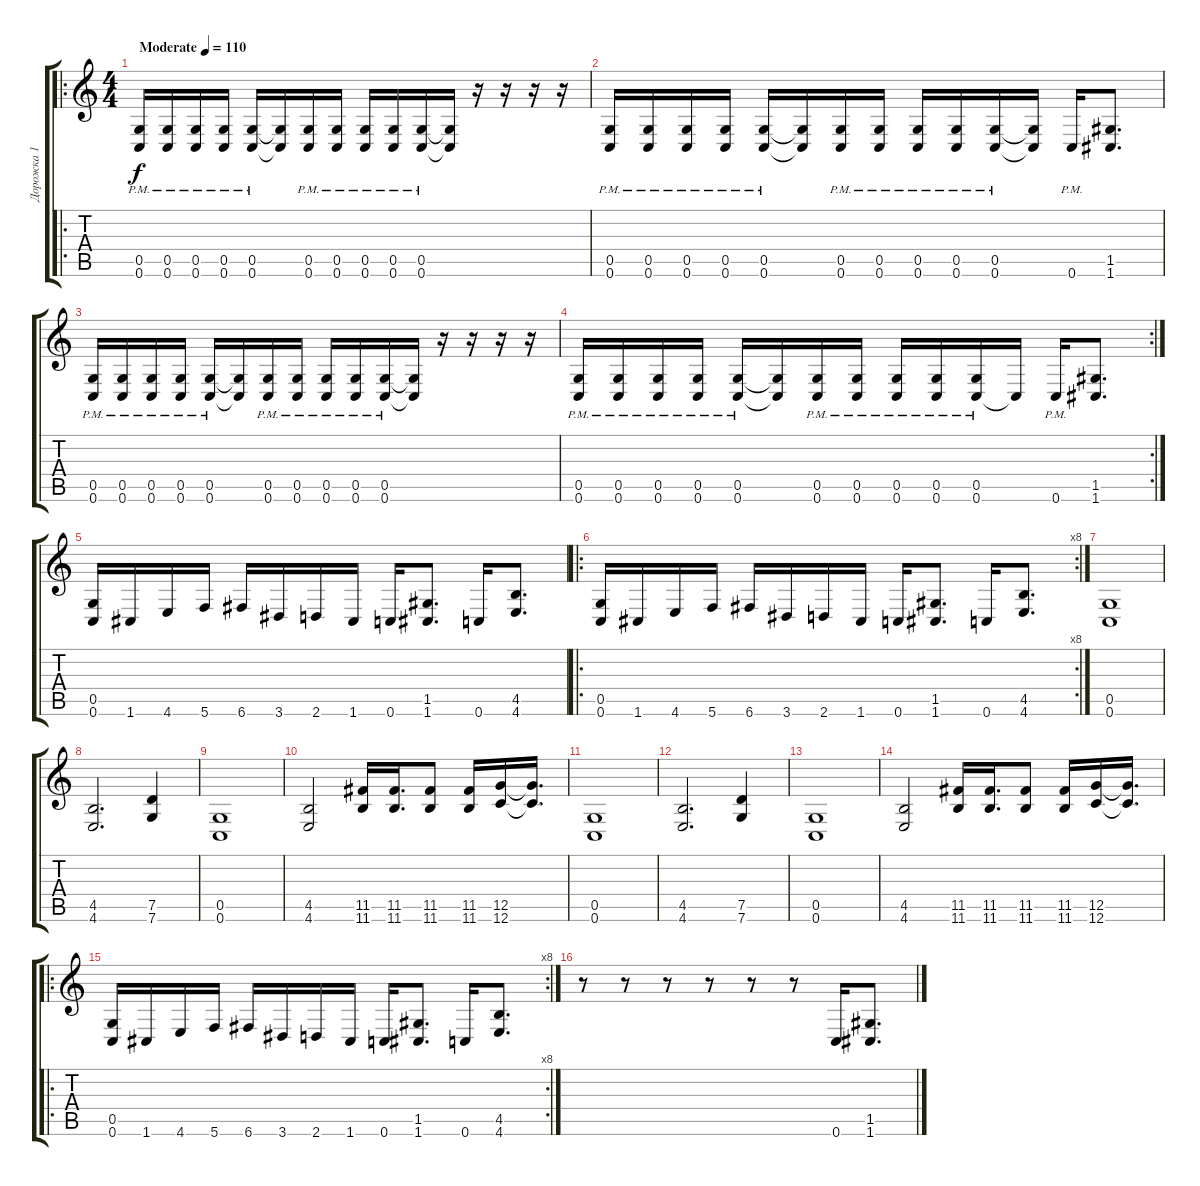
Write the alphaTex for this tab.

\track ("Дорожка 1" "Дорожка 1") {instrument overdrivenguitar}
\staff {score tabs}
\tuning (D4 A3 F3 C3 G2 C2) {hide}
\ro
\ts (4 4)
\tempo (110 "Moderate")
\clef g2
\ks c
(0.5{pm} 0.6{pm}).16{dy f instrument overdrivenguitar} (0.5{pm} 0.6{pm}).16 (0.5{pm} 0.6{pm}).16 (0.5{pm} 0.6{pm}).16 (0.5{pm} 0.6{pm}).16 (0.5{t} 0.6{t}).16 (0.5{pm} 0.6{pm}).16 (0.5{pm} 0.6{pm}).16 (0.5{pm} 0.6{pm}).16 (0.5{pm} 0.6{pm}).16 (0.5{pm} 0.6{pm}).16 (0.5{t} 0.6{t}).16 r.16 r.16 r.16 r.16 |
(0.5{pm} 0.6{pm}).16 (0.5{pm} 0.6{pm}).16 (0.5{pm} 0.6{pm}).16 (0.5{pm} 0.6{pm}).16 (0.5{pm} 0.6{pm}).16 (0.5{t} 0.6{t}).16 (0.5{pm} 0.6{pm}).16 (0.5{pm} 0.6{pm}).16 (0.5{pm} 0.6{pm}).16 (0.5{pm} 0.6{pm}).16 (0.5{pm} 0.6{pm}).16 (0.5{t} 0.6{t}).16 0.6{pm}.16 (1.5 1.6).8{d} |
(0.5{pm} 0.6{pm}).16 (0.5{pm} 0.6{pm}).16 (0.5{pm} 0.6{pm}).16 (0.5{pm} 0.6{pm}).16 (0.5{pm} 0.6{pm}).16 (0.5{t} 0.6{t}).16 (0.5{pm} 0.6{pm}).16 (0.5{pm} 0.6{pm}).16 (0.5{pm} 0.6{pm}).16 (0.5{pm} 0.6{pm}).16 (0.5{pm} 0.6{pm}).16 (0.5{t} 0.6{t}).16 r.16 r.16 r.16 r.16 |
\rc 2
(0.5{pm} 0.6{pm}).16 (0.5{pm} 0.6{pm}).16 (0.5{pm} 0.6{pm}).16 (0.5{pm} 0.6{pm}).16 (0.5{pm} 0.6{pm}).16 (0.5{t} 0.6{t}).16 (0.5{pm} 0.6{pm}).16 (0.5{pm} 0.6{pm}).16 (0.5{pm} 0.6{pm}).16 (0.5{pm} 0.6{pm}).16 (0.5{pm} 0.6{pm}).16 0.6{t}.16 0.6{pm}.16 (1.5 1.6).8{d} |
(0.5 0.6).16 1.6.16 4.6.16 5.6.16 6.6.16 3.6.16 2.6.16 1.6.16 0.6.16 (1.5 1.6).8{d} 0.6.16 (4.5 4.6).8{d} |
\ro
\rc 8
(0.5 0.6).16 1.6.16 4.6.16 5.6.16 6.6.16 3.6.16 2.6.16 1.6.16 0.6.16 (1.5 1.6).8{d} 0.6.16 (4.5 4.6).8{d} |
(0.5 0.6).1 |
(4.5 4.6).2{d} (7.5 7.6).4 |
(0.5 0.6).1 |
(4.5 4.6).2 (11.5 11.6).16 (11.5 11.6).16{d} (11.5 11.6).8 (11.5 11.6).16 (12.5 12.6).16 (12.5{t} 12.6{t}).16{d} |
(0.5 0.6).1 |
(4.5 4.6).2{d} (7.5 7.6).4 |
(0.5 0.6).1 |
(4.5 4.6).2 (11.5 11.6).16 (11.5 11.6).16{d} (11.5 11.6).8 (11.5 11.6).16 (12.5 12.6).16 (12.5{t} 12.6{t}).16{d} |
\ro
\rc 8
(0.5 0.6).16 1.6.16 4.6.16 5.6.16 6.6.16 3.6.16 2.6.16 1.6.16 0.6.16 (1.5 1.6).8{d} 0.6.16 (4.5 4.6).8{d} |
r.8 r.8 r.8 r.8 r.8 r.8 0.6.16 (1.5 1.6).8{d}
